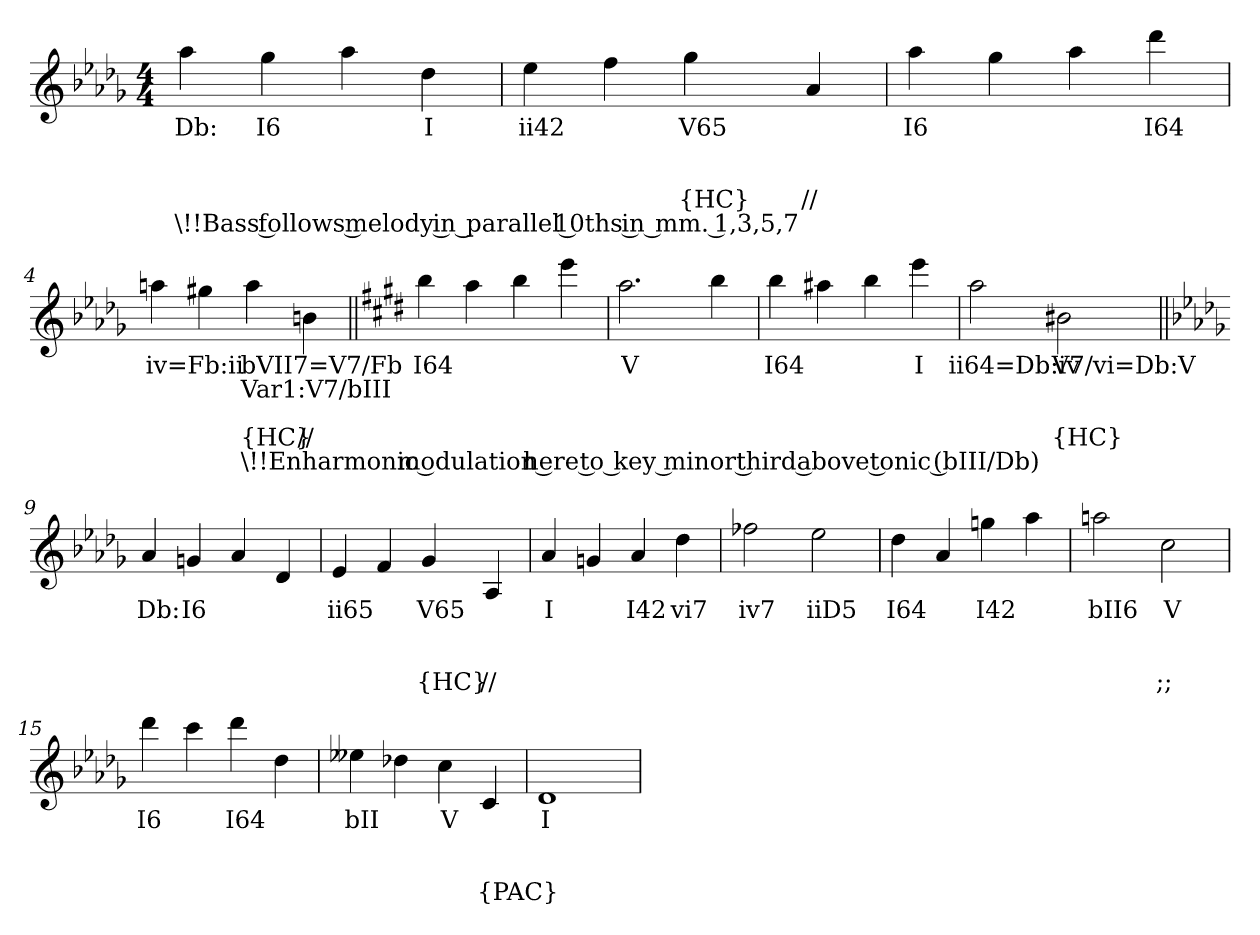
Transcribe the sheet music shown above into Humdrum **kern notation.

**kern	**text	**text	**text	**text	**text
*part1	*part1	*part1	*part1	*part1	*part1
*staff1	*staff1	*staff1	*staff1	*staff1	*staff1
*clefG2	*	*	*	*	*
*k[b-e-a-d-g-]	*	*	*	*	*
*D-:	*	*	*	*	*
*M4/4	*	*	*	*	*
=1	=1	=1	=1	=1	=1
4aa-	Db:	.	.	.	\!!Bass follows melody in parallel 10ths in mm. 1,3,5,7
4gg-	I6	.	.	.	.
4aa-	.	.	.	.	.
4dd-	I	.	.	.	.
=2	=2	=2	=2	=2	=2
4ee-	ii42	.	.	.	.
4ff	.	.	.	.	.
4gg-	V65	.	.	{HC}	.
4a-	.	.	.	//	.
=3	=3	=3	=3	=3	=3
4aa-	I6	.	.	.	.
4gg-	.	.	.	.	.
4aa-	.	.	.	.	.
4ddd-	I64	.	.	.	.
=4	=4	=4	=4	=4	=4
4aan	iv=Fb:ii	.	.	.	.
4gg#X	.	.	.	.	.
4aa	bVII7=V7/Fb	Var1:V7/bIII	.	{HC}	\!!Enharmonic modulation here to key minor third above tonic (bIII/Db)
4bn	.	.	.	//	.
=5||	=5||	=5||	=5||	=5||	=5||
*k[f#c#g#d#]	*	*	*	*	*
*E:	*	*	*	*	*
4bb	I64	.	.	.	.
4aa	.	.	.	.	.
4bb	.	.	.	.	.
4eee	.	.	.	.	.
=6	=6	=6	=6	=6	=6
2.aa	V	.	.	.	.
4bb	.	.	.	.	.
=7	=7	=7	=7	=7	=7
4bb	I64	.	.	.	.
4aa#X	.	.	.	.	.
4bb	.	.	.	.	.
4eee	I	.	.	.	.
=8	=8	=8	=8	=8	=8
2aa	ii64=Db:iv	.	.	.	.
2b#X	V7/vi=Db:V	.	.	{HC}	.
=9||	=9||	=9||	=9||	=9||	=9||
*k[b-e-a-d-g-]	*	*	*	*	*
*D-:	*	*	*	*	*
4a-	Db:	.	.	.	.
4gn	I6	.	.	.	.
4a-	.	.	.	.	.
4d-	.	.	.	.	.
=10	=10	=10	=10	=10	=10
4e-	ii65	.	.	.	.
4f	.	.	.	.	.
4g-	V65	.	.	{HC}	.
4A-	.	.	.	//	.
=11	=11	=11	=11	=11	=11
4a-	I	.	.	.	.
4gn	.	.	.	.	.
4a-	I42	.	.	.	.
4dd-	vi7	.	.	.	.
=12	=12	=12	=12	=12	=12
2ff-X	iv7	.	.	.	.
2ee-	iiD5	.	.	.	.
=13	=13	=13	=13	=13	=13
4dd-	I64	.	.	.	.
4a-	.	.	.	.	.
4ggn	I42	.	.	.	.
4aa-	.	.	.	.	.
=14	=14	=14	=14	=14	=14
2aan	bII6	.	.	.	.
2cc	V	.	.	;;	.
=15	=15	=15	=15	=15	=15
4ddd-	I6	.	.	.	.
4ccc	.	.	.	.	.
4ddd-	I64	.	.	.	.
4dd-	.	.	.	.	.
=16	=16	=16	=16	=16	=16
4ee--X	bII	.	.	.	.
4dd-X	.	.	.	.	.
4cc	V	.	.	.	.
4c	.	.	.	{PAC}	.
=17	=17	=17	=17	=17	=17
1d-	I	.	.	.	.
=	=	=	=	=	=
*-	*-	*-	*-	*-	*-
